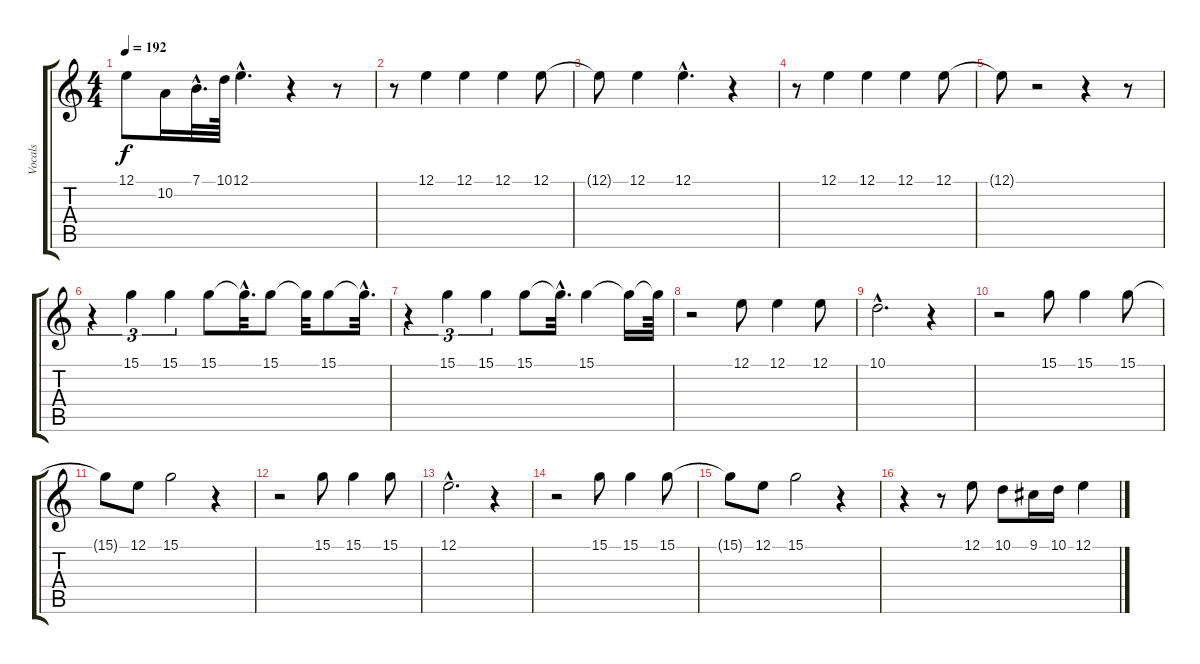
\track ("Vocals" "Vocals") {instrument lead1square}
\staff {score tabs}
\tuning (E4 B3 G3 D3 A2 E2) {hide}
\ts (4 4)
\tempo 192
\clef g2
\ks c
12.1{t}.8{dy f} 10.2.16 7.1{hac}.32{d} 10.1.64 12.1{hac}.4{d} r.4 r.8 |
r.8 12.1.4 12.1.4 12.1.4 12.1.8 |
12.1{t}.8 12.1.4 12.1{hac}.4{d} r.4 |
r.8 12.1.4 12.1.4 12.1.4 12.1.8 |
12.1{t}.8 r.2 r.4 r.8 |
r.4{tu (3 2)} 15.1.4{tu (3 2)} 15.1.4{tu (3 2)} 15.1.8 15.1{hac t}.32{d} 15.1.8 15.1{t}.32 15.1.8 15.1{hac t}.32{d} |
r.4{tu (3 2)} 15.1.4{tu (3 2)} 15.1.4{tu (3 2)} 15.1.8 15.1{hac t}.32{d} 15.1.4 15.1{t}.16 15.1{t}.64 |
r.2 12.1.8 12.1.4 12.1.8 |
10.1{hac}.2{d} r.4 |
r.2 15.1.8 15.1.4 15.1.8 |
15.1{t}.8 12.1.8 15.1.2 r.4 |
r.2 15.1.8 15.1.4 15.1.8 |
12.1{hac}.2{d} r.4 |
r.2 15.1.8 15.1.4 15.1.8 |
15.1{t}.8 12.1.8 15.1.2 r.4 |
r.4 r.8 12.1.8 10.1.8 9.1.16 10.1.16 12.1.4
